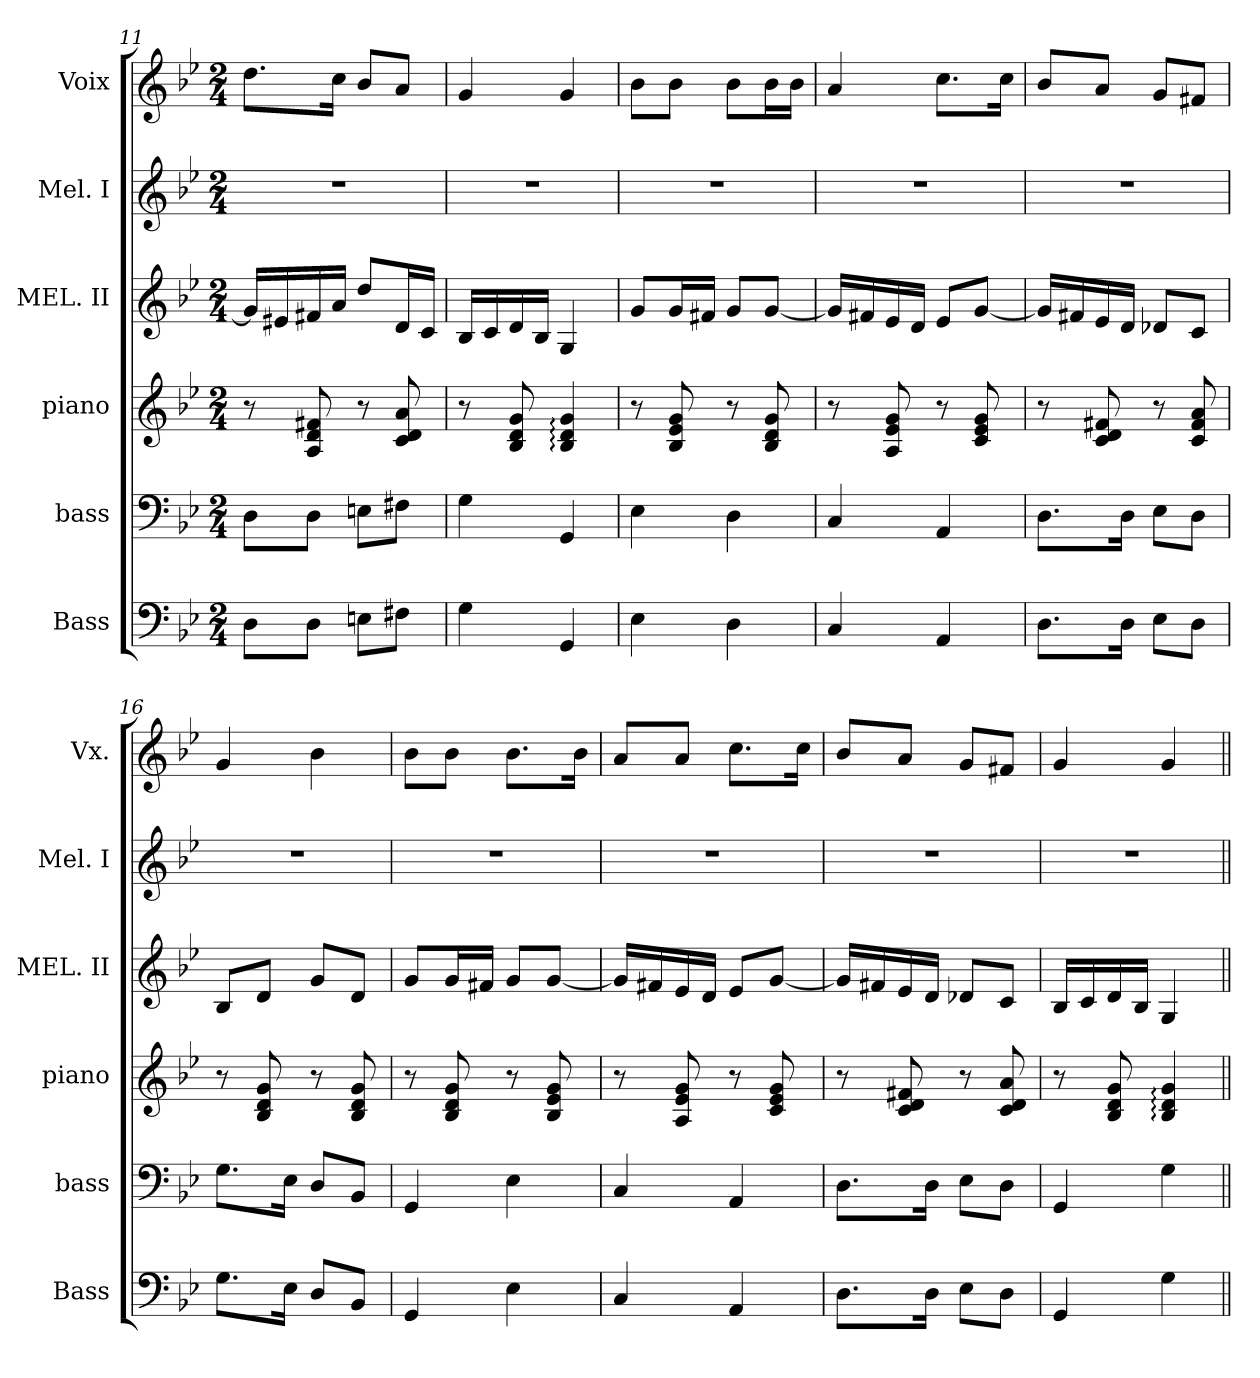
**kern	**kern	**kern	**kern	**kern	**kern
*part6	*part5	*part4	*part3	*part2	*part1
*staff6	*staff5	*staff4	*staff3	*staff2	*staff1
*I"Bass	*I"bass	*I"piano	*I"MEL. II	*I"Mel. I	*I"Voix
*I'Bass	*I'bass	*I'piano	*I'MEL. II	*I'Mel. I	*I'Vx.
*clefF4	*clefF4	*clefG2	*clefG2	*clefG2	*clefG2
*ITrd7c12	*	*	*	*	*
*k[b-e-]	*k[b-e-]	*k[b-e-]	*k[b-e-]	*k[b-e-]	*k[b-e-]
*M2/4	*M2/4	*M2/4	*M2/4	*M2/4	*M2/4
=11	=11	=11	=11	=11	=11
8DD\L	8D\L	8r	16g/LL]	2r	8.dd\L
.	.	.	16e#X/	.	.
8DD\J	8D\J	8A/ 8d/ 8f#X/	16f#X/	.	.
.	.	.	16a/JJ	.	16cc\Jk
8EEn\L	8En\L	8r	8dd/L	.	8b-/L
8FF#X\J	8F#X\J	8c/ 8d/ 8a/	16d/L	.	8a/J
.	.	.	16c/JJ	.	.
=12	=12	=12	=12	=12	=12
4GG\	4G\	8r	16B-/LL	2r	4g/
.	.	.	16c/	.	.
.	.	8B-/ 8d/ 8g/	16d/	.	.
.	.	.	16B-/JJ	.	.
4GGG/	4GG/	4B-/: 4d/: 4g/:	4G/	.	4g/
=13	=13	=13	=13	=13	=13
4EE-\	4E-\	8r	8g/L	2r	8b-\L
.	.	8B-/ 8e-/ 8g/	16g/L	.	8b-\J
.	.	.	16f#X/JJ	.	.
4DD\	4D\	8r	8g/L	.	8b-\L
.	.	8B-/ 8d/ 8g/	[8g/J	.	16b-\L
.	.	.	.	.	16b-\JJ
=14	=14	=14	=14	=14	=14
4CC/	4C/	8r	16g/LL]	2r	4a/
.	.	.	16f#X/	.	.
.	.	8A/ 8e-/ 8g/	16e-/	.	.
.	.	.	16d/JJ	.	.
4AAA/	4AA/	8r	8e-/L	.	8.cc\L
.	.	8c/ 8e-/ 8g/	[8g/J	.	.
.	.	.	.	.	16cc\Jk
!!LO:LB:g=z
=15	=15	=15	=15	=15	=15
8.DD\L	8.D\L	8r	16g/LL]	2r	8b-/L
.	.	.	16f#X/	.	.
.	.	8c/ 8d/ 8f#X/	16e-/	.	8a/J
16DD\Jk	16D\Jk	.	16d/JJ	.	.
8EE-\L	8E-\L	8r	8d-X/L	.	8g/L
8DD\J	8D\J	8c/ 8f#/ 8a/	8c/J	.	8f#X/J
=16	=16	=16	=16	=16	=16
8.GG\L	8.G\L	8r	8B-/L	2r	4g/
.	.	8B-/ 8d/ 8g/	8d/J	.	.
16EE-\Jk	16E-\Jk	.	.	.	.
8DD/L	8D/L	8r	8g/L	.	4b-\
8BBB-/J	8BB-/J	8B-/ 8d/ 8g/	8d/J	.	.
=17	=17	=17	=17	=17	=17
4GGG/	4GG/	8r	8g/L	2r	8b-\L
.	.	8B-/ 8d/ 8g/	16g/L	.	8b-\J
.	.	.	16f#X/JJ	.	.
4EE-\	4E-\	8r	8g/L	.	8.b-\L
.	.	8B-/ 8e-/ 8g/	[8g/J	.	.
.	.	.	.	.	16b-\Jk
=18	=18	=18	=18	=18	=18
4CC/	4C/	8r	16g/LL]	2r	8a/L
.	.	.	16f#X/	.	.
.	.	8A/ 8e-/ 8g/	16e-/	.	8a/J
.	.	.	16d/JJ	.	.
4AAA/	4AA/	8r	8e-/L	.	8.cc\L
.	.	8c/ 8e-/ 8g/	[8g/J	.	.
.	.	.	.	.	16cc\Jk
=19	=19	=19	=19	=19	=19
8.DD\L	8.D\L	8r	16g/LL]	2r	8b-/L
.	.	.	16f#X/	.	.
.	.	8c/ 8d/ 8f#X/	16e-/	.	8a/J
16DD\Jk	16D\Jk	.	16d/JJ	.	.
8EE-\L	8E-\L	8r	8d-X/L	.	8g/L
8DD\J	8D\J	8c/ 8d/ 8a/	8c/J	.	8f#X/J
!!LO:PB:g=z
=20	=20	=20	=20	=20	=20
4GGG/	4GG/	8r	16B-/LL	2r	4g/
.	.	.	16c/	.	.
.	.	8B-/ 8d/ 8g/	16d/	.	.
.	.	.	16B-/JJ	.	.
4GG\	4G\	4B-/: 4d/: 4g/:	4G/	.	4g/
=||	=||	=||	=||	=||	=||
*-	*-	*-	*-	*-	*-
